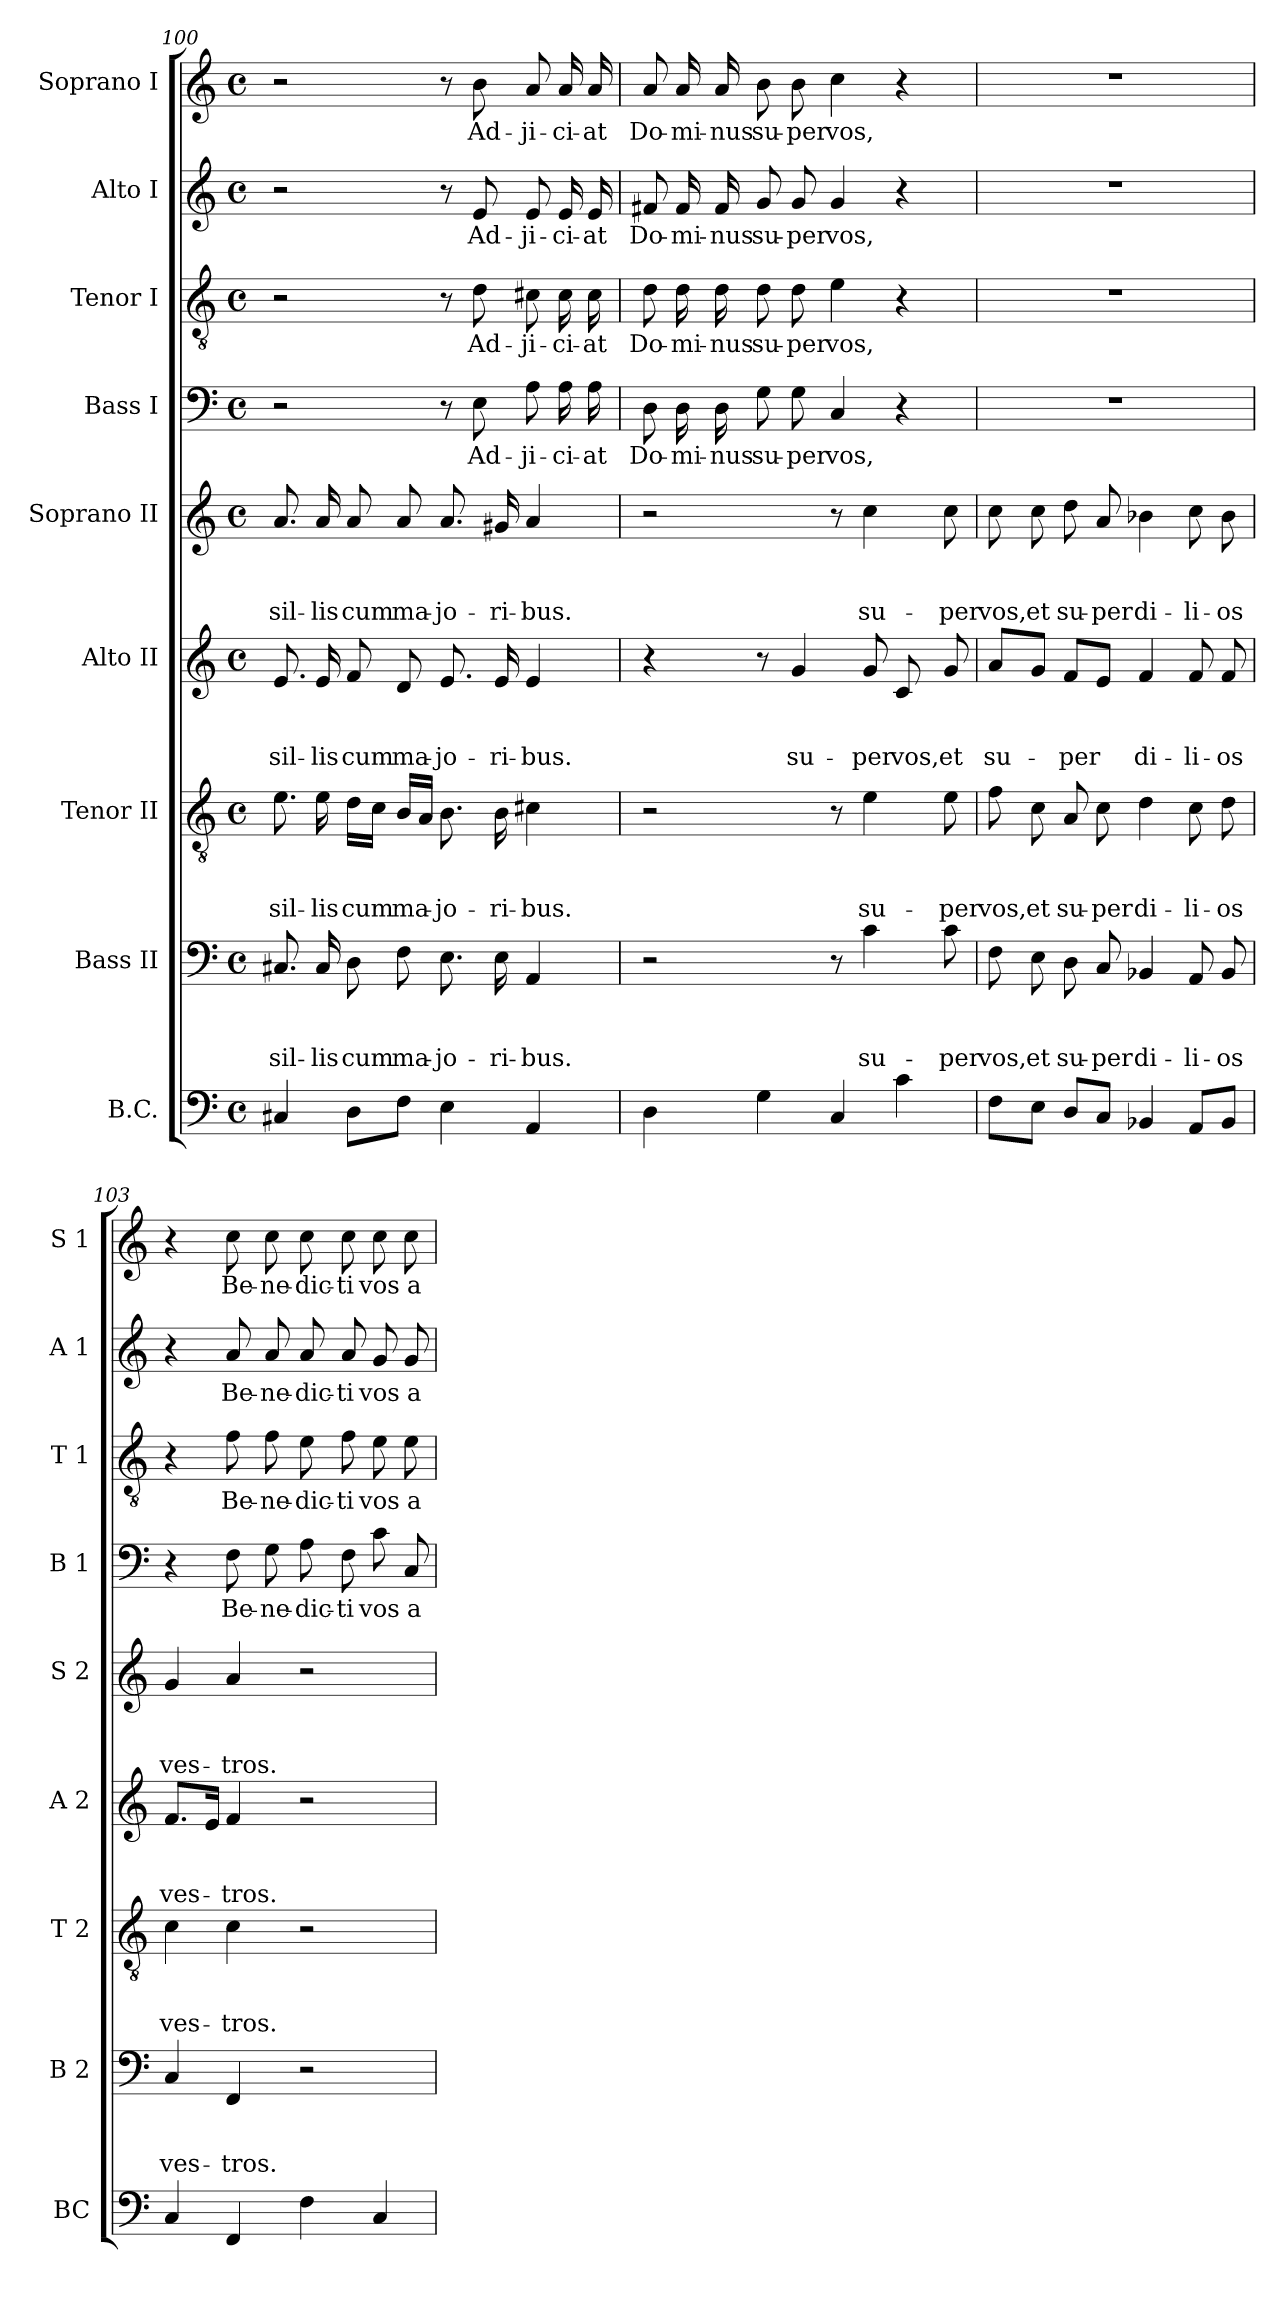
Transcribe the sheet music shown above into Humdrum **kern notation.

**kern	**kern	**text	**text	**text	**kern	**text	**text	**text	**kern	**text	**text	**text	**kern	**text	**text	**text	**kern	**text	**kern	**text	**kern	**text	**kern	**text
*part9	*part8	*part8	*part8	*part8	*part7	*part7	*part7	*part7	*part6	*part6	*part6	*part6	*part5	*part5	*part5	*part5	*part4	*part4	*part3	*part3	*part2	*part2	*part1	*part1
*staff9	*staff8	*staff8	*staff8	*staff8	*staff7	*staff7	*staff7	*staff7	*staff6	*staff6	*staff6	*staff6	*staff5	*staff5	*staff5	*staff5	*staff4	*staff4	*staff3	*staff3	*staff2	*staff2	*staff1	*staff1
*I"B.C.	*I"Bass II	*	*	*	*I"Tenor II	*	*	*	*I"Alto II	*	*	*	*I"Soprano II	*	*	*	*I"Bass I	*	*I"Tenor I	*	*I"Alto I	*	*I"Soprano I	*
*I'BC	*I'B 2	*	*	*	*I'T 2	*	*	*	*I'A 2	*	*	*	*I'S 2	*	*	*	*I'B 1	*	*I'T 1	*	*I'A 1	*	*I'S 1	*
!!LO:PB:g=z
*clefF4	*clefF4	*	*	*	*clefGv2	*	*	*	*clefG2	*	*	*	*clefG2	*	*	*	*clefF4	*	*clefGv2	*	*clefG2	*	*clefG2	*
*k[]	*k[]	*	*	*	*k[]	*	*	*	*k[]	*	*	*	*k[]	*	*	*	*k[]	*	*k[]	*	*k[]	*	*k[]	*
*C:	*C:	*	*	*	*C:	*	*	*	*C:	*	*	*	*C:	*	*	*	*C:	*	*C:	*	*C:	*	*C:	*
*M4/4	*M4/4	*	*	*	*M4/4	*	*	*	*M4/4	*	*	*	*M4/4	*	*	*	*M4/4	*	*M4/4	*	*M4/4	*	*M4/4	*
*met(c)	*met(c)	*	*	*	*met(c)	*	*	*	*met(c)	*	*	*	*met(c)	*	*	*	*met(c)	*	*met(c)	*	*met(c)	*	*met(c)	*
=100	=100	=100	=100	=100	=100	=100	=100	=100	=100	=100	=100	=100	=100	=100	=100	=100	=100	=100	=100	=100	=100	=100	=100	=100
!	!	!	!	!LO:LY:b	!	!	!	!LO:LY:b	!	!	!	!LO:LY:b	!	!	!	!LO:LY:b	!	!	!	!	!	!	!	!
4C#X/	8.C#X/	.	.	-sil-	8.e\	.	.	-sil-	8.e/	.	.	-sil-	8.a/	.	.	-sil-	2r	.	2r	.	2r	.	2r	.
!	!	!	!	!LO:LY:b	!	!	!	!LO:LY:b	!	!	!	!LO:LY:b	!	!	!	!LO:LY:b	!	!	!	!	!	!	!	!
.	16C#/	.	.	-lis	16e\	.	.	-lis	16e/	.	.	-lis	16a/	.	.	-lis	.	.	.	.	.	.	.	.
!	!	!	!	!LO:LY:b	!	!	!	!LO:LY:b	!	!	!	!LO:LY:b	!	!	!	!LO:LY:b	!	!	!	!	!	!	!	!
8D\L	8D\	.	.	cum	16d\LL	.	.	cum	8f/	.	.	cum	8a/	.	.	cum	.	.	.	.	.	.	.	.
.	.	.	.	.	16c\JJ	.	.	.	.	.	.	.	.	.	.	.	.	.	.	.	.	.	.	.
!	!	!	!	!LO:LY:b	!	!	!	!LO:LY:b	!	!	!	!LO:LY:b	!	!	!	!LO:LY:b	!	!	!	!	!	!	!	!
8F\J	8F\	.	.	ma-	16B/LL	.	.	ma-	8d/	.	.	ma-	8a/	.	.	ma-	.	.	.	.	.	.	.	.
.	.	.	.	.	16A/JJ	.	.	.	.	.	.	.	.	.	.	.	.	.	.	.	.	.	.	.
!	!	!	!	!LO:LY:b	!	!	!	!LO:LY:b	!	!	!	!LO:LY:b	!	!	!	!LO:LY:b	!	!	!	!	!	!	!	!
4E\	8.E\	.	.	-jo-	8.B\	.	.	-jo-	8.e/	.	.	-jo-	8.a/	.	.	-jo-	8r	.	8r	.	8r	.	8r	.
!	!	!	!	!	!	!	!	!	!	!	!	!	!	!	!	!	!	!LO:LY:b	!	!LO:LY:b	!	!LO:LY:b	!	!LO:LY:b
.	.	.	.	.	.	.	.	.	.	.	.	.	.	.	.	.	8E\	Ad-	8d\	Ad-	8e/	Ad-	8b\	Ad-
!	!	!	!	!LO:LY:b	!	!	!	!LO:LY:b	!	!	!	!LO:LY:b	!	!	!	!LO:LY:b	!	!	!	!	!	!	!	!
.	16E\	.	.	-ri-	16B\	.	.	-ri-	16e/	.	.	-ri-	16g#X/	.	.	-ri-	.	.	.	.	.	.	.	.
!	!	!	!	!LO:LY:b	!	!	!	!LO:LY:b	!	!	!	!LO:LY:b	!	!	!	!LO:LY:b	!	!LO:LY:b	!	!LO:LY:b	!	!LO:LY:b	!	!LO:LY:b
4AA/	4AA/	.	.	-bus.	4c#X\	.	.	-bus.	4e/	.	.	-bus.	4a/	.	.	-bus.	8A\	-ji-	8c#X\	-ji-	8e/	-ji-	8a/	-ji-
!	!	!	!	!	!	!	!	!	!	!	!	!	!	!	!	!	!	!LO:LY:b	!	!LO:LY:b	!	!LO:LY:b	!	!LO:LY:b
.	.	.	.	.	.	.	.	.	.	.	.	.	.	.	.	.	16A\	-ci-	16c#\	-ci-	16e/	-ci-	16a/	-ci-
!	!	!	!	!	!	!	!	!	!	!	!	!	!	!	!	!	!	!LO:LY:b	!	!LO:LY:b	!	!LO:LY:b	!	!LO:LY:b
.	.	.	.	.	.	.	.	.	.	.	.	.	.	.	.	.	16A\	-at	16c#\	-at	16e/	-at	16a/	-at
=101	=101	=101	=101	=101	=101	=101	=101	=101	=101	=101	=101	=101	=101	=101	=101	=101	=101	=101	=101	=101	=101	=101	=101	=101
!	!	!	!	!	!	!	!	!	!	!	!	!	!	!	!	!	!	!LO:LY:b	!	!LO:LY:b	!	!LO:LY:b	!	!LO:LY:b
4D\	2r	.	.	.	2r	.	.	.	4r	.	.	.	2r	.	.	.	8D\	Do-	8d\	Do-	8f#X/	Do-	8a/	Do-
!	!	!	!	!	!	!	!	!	!	!	!	!	!	!	!	!	!	!LO:LY:b	!	!LO:LY:b	!	!LO:LY:b	!	!LO:LY:b
.	.	.	.	.	.	.	.	.	.	.	.	.	.	.	.	.	16D\	-mi-	16d\	-mi-	16f#/	-mi-	16a/	-mi-
!	!	!	!	!	!	!	!	!	!	!	!	!	!	!	!	!	!	!LO:LY:b	!	!LO:LY:b	!	!LO:LY:b	!	!LO:LY:b
.	.	.	.	.	.	.	.	.	.	.	.	.	.	.	.	.	16D\	-nus	16d\	-nus	16f#/	-nus	16a/	-nus
!	!	!	!	!	!	!	!	!	!	!	!	!	!	!	!	!	!	!LO:LY:b	!	!LO:LY:b	!	!LO:LY:b	!	!LO:LY:b
4G\	.	.	.	.	.	.	.	.	8r	.	.	.	.	.	.	.	8G\	su-	8d\	su-	8g/	su-	8b\	su-
!	!	!	!	!	!	!	!	!	!	!	!	!LO:LY:b	!	!	!	!	!	!LO:LY:b	!	!LO:LY:b	!	!LO:LY:b	!	!LO:LY:b
.	.	.	.	.	.	.	.	.	4g/	.	.	su-	.	.	.	.	8G\	-per	8d\	-per	8g/	-per	8b\	-per
!	!	!	!	!	!	!	!	!	!	!	!	!	!	!	!	!	!	!LO:LY:b	!	!LO:LY:b	!	!LO:LY:b	!	!LO:LY:b
4C/	8r	.	.	.	8r	.	.	.	.	.	.	.	8r	.	.	.	4C/	vos,	4e\	vos,	4g/	vos,	4cc\	vos,
!	!	!	!	!LO:LY:b	!	!	!	!LO:LY:b	!	!	!	!LO:LY:b	!	!	!	!LO:LY:b	!	!	!	!	!	!	!	!
.	4c\	.	.	su-	4e\	.	.	su-	8g/	.	.	-per	4cc\	.	.	su-	.	.	.	.	.	.	.	.
!	!	!	!	!	!	!	!	!	!	!	!	!LO:LY:b	!	!	!	!	!	!	!	!	!	!	!	!
4c\	.	.	.	.	.	.	.	.	8c/	.	.	vos,	.	.	.	.	4r	.	4r	.	4r	.	4r	.
!	!	!	!	!LO:LY:b	!	!	!	!LO:LY:b	!	!	!	!LO:LY:b	!	!	!	!LO:LY:b	!	!	!	!	!	!	!	!
.	8c\	.	.	-per	8e\	.	.	-per	8g/	.	.	et	8cc\	.	.	-per	.	.	.	.	.	.	.	.
=102	=102	=102	=102	=102	=102	=102	=102	=102	=102	=102	=102	=102	=102	=102	=102	=102	=102	=102	=102	=102	=102	=102	=102	=102
!	!	!	!	!LO:LY:b	!	!	!	!LO:LY:b	!	!	!	!LO:LY:b	!	!	!	!LO:LY:b	!	!	!	!	!	!	!	!
8F\L	8F\	.	.	vos,	8f\	.	.	vos,	8a/L	.	.	su-	8cc\	.	.	vos,	1r	.	1r	.	1r	.	1r	.
!	!	!	!	!LO:LY:b	!	!	!	!LO:LY:b	!	!	!	!	!	!	!	!LO:LY:b	!	!	!	!	!	!	!	!
8E\J	8E\	.	.	et	8c\	.	.	et	8g/J	.	.	.	8cc\	.	.	et	.	.	.	.	.	.	.	.
!	!	!	!	!LO:LY:b	!	!	!	!LO:LY:b	!	!	!	!LO:LY:b	!	!	!	!LO:LY:b	!	!	!	!	!	!	!	!
8D/L	8D\	.	.	su-	8A/	.	.	su-	8f/L	.	.	-per	8dd\	.	.	su-	.	.	.	.	.	.	.	.
!	!	!	!	!LO:LY:b	!	!	!	!LO:LY:b	!	!	!	!	!	!	!	!LO:LY:b	!	!	!	!	!	!	!	!
8C/J	8C/	.	.	-per	8c\	.	.	-per	8e/J	.	.	.	8a/	.	.	-per	.	.	.	.	.	.	.	.
!	!	!	!	!LO:LY:b	!	!	!	!LO:LY:b	!	!	!	!LO:LY:b	!	!	!	!LO:LY:b	!	!	!	!	!	!	!	!
4BB-X/	4BB-X/	.	.	di-	4d\	.	.	di-	4f/	.	.	di-	4b-X\	.	.	di-	.	.	.	.	.	.	.	.
!	!	!	!	!LO:LY:b	!	!	!	!LO:LY:b	!	!	!	!LO:LY:b	!	!	!	!LO:LY:b	!	!	!	!	!	!	!	!
8AA/L	8AA/	.	.	-li-	8c\	.	.	-li-	8f/	.	.	-li-	8cc\	.	.	-li-	.	.	.	.	.	.	.	.
!	!	!	!	!LO:LY:b	!	!	!	!LO:LY:b	!	!	!	!LO:LY:b	!	!	!	!LO:LY:b	!	!	!	!	!	!	!	!
8BB-/J	8BB-/	.	.	-os	8d\	.	.	-os	8f/	.	.	-os	8b-\	.	.	-os	.	.	.	.	.	.	.	.
!!LO:PB:g=z
=103	=103	=103	=103	=103	=103	=103	=103	=103	=103	=103	=103	=103	=103	=103	=103	=103	=103	=103	=103	=103	=103	=103	=103	=103
!	!	!	!	!LO:LY:b	!	!	!	!LO:LY:b	!	!	!	!LO:LY:b	!	!	!	!LO:LY:b	!	!	!	!	!	!	!	!
4C/	4C/	.	.	ves-	4c\	.	.	ves-	8.f/L	.	.	ves-	4g/	.	.	ves-	4r	.	4r	.	4r	.	4r	.
.	.	.	.	.	.	.	.	.	16e/Jk	.	.	.	.	.	.	.	.	.	.	.	.	.	.	.
!	!	!	!	!LO:LY:b	!	!	!	!LO:LY:b	!	!	!	!LO:LY:b	!	!	!	!LO:LY:b	!	!LO:LY:b	!	!LO:LY:b	!	!LO:LY:b	!	!LO:LY:b
4FF/	4FF/	.	.	-tros.	4c\	.	.	-tros.	4f/	.	.	-tros.	4a/	.	.	-tros.	8F\	Be-	8f\	Be-	8a/	Be-	8cc\	Be-
!	!	!	!	!	!	!	!	!	!	!	!	!	!	!	!	!	!	!LO:LY:b	!	!LO:LY:b	!	!LO:LY:b	!	!LO:LY:b
.	.	.	.	.	.	.	.	.	.	.	.	.	.	.	.	.	8G\	-ne-	8f\	-ne-	8a/	-ne-	8cc\	-ne-
!	!	!	!	!	!	!	!	!	!	!	!	!	!	!	!	!	!	!LO:LY:b	!	!LO:LY:b	!	!LO:LY:b	!	!LO:LY:b
4F\	2r	.	.	.	2r	.	.	.	2r	.	.	.	2r	.	.	.	8A\	-dic-	8e\	-dic-	8a/	-dic-	8cc\	-dic-
!	!	!	!	!	!	!	!	!	!	!	!	!	!	!	!	!	!	!LO:LY:b	!	!LO:LY:b	!	!LO:LY:b	!	!LO:LY:b
.	.	.	.	.	.	.	.	.	.	.	.	.	.	.	.	.	8F\	-ti	8f\	-ti	8a/	-ti	8cc\	-ti
!	!	!	!	!	!	!	!	!	!	!	!	!	!	!	!	!	!	!LO:LY:b	!	!LO:LY:b	!	!LO:LY:b	!	!LO:LY:b
4C/	.	.	.	.	.	.	.	.	.	.	.	.	.	.	.	.	8c\	vos	8e\	vos	8g/	vos	8cc\	vos
!	!	!	!	!	!	!	!	!	!	!	!	!	!	!	!	!	!	!LO:LY:b	!	!LO:LY:b	!	!LO:LY:b	!	!LO:LY:b
.	.	.	.	.	.	.	.	.	.	.	.	.	.	.	.	.	8C/	a	8e\	a	8g/	a	8cc\	a
=	=	=	=	=	=	=	=	=	=	=	=	=	=	=	=	=	=	=	=	=	=	=	=	=
*-	*-	*-	*-	*-	*-	*-	*-	*-	*-	*-	*-	*-	*-	*-	*-	*-	*-	*-	*-	*-	*-	*-	*-	*-
